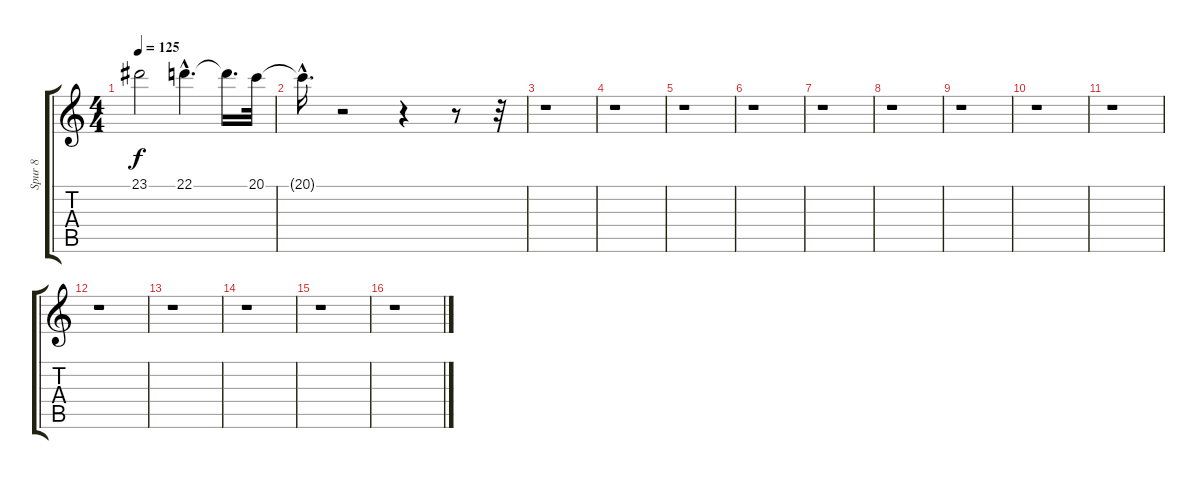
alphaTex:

\track ("Spur 8" "Spur 8") {instrument frenchhorn}
\staff {score tabs}
\tuning (E4 B3 G3 D3 A2 E2) {hide}
\ts (4 4)
\tempo 125
\clef g2
\ks c
23.1.2{dy f} 22.1{hac}.4{d} 22.1{t}.16{d} 20.1.32 |
20.1{hac t}.16{d} r.2 r.4 r.8 r.32 |
r.1 |
r.1 |
r.1 |
r.1 |
r.1 |
r.1 |
r.1 |
r.1 |
r.1 |
r.1 |
r.1 |
r.1 |
r.1 |
r.1
